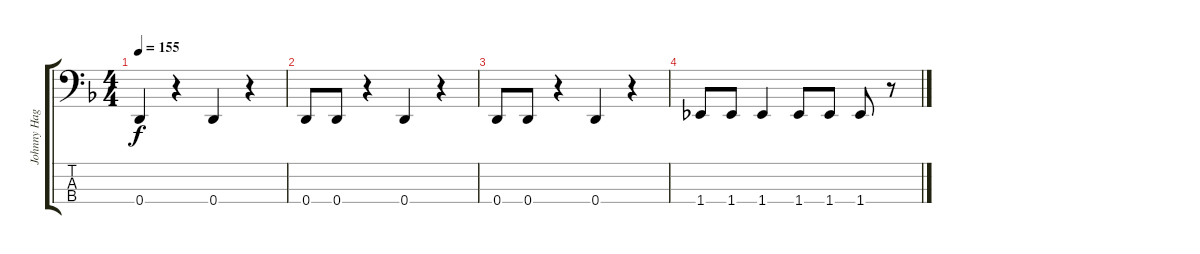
\track ("Johnny Hagel" "Johnny Hag") {instrument electricbassfinger}
\staff {score tabs}
\tuning (F2 C2 G1 D1) {hide}
\ts (4 4)
\tempo 155
\clef f4
\ks dminor
0.4.4{dy f} r.4 0.4.4 r.4 |
0.4.8 0.4.8 r.4 0.4.4 r.4 |
0.4.8 0.4.8 r.4 0.4.4 r.4 |
1.4.8 1.4.8 1.4.4 1.4.8 1.4.8 1.4.8 r.8
